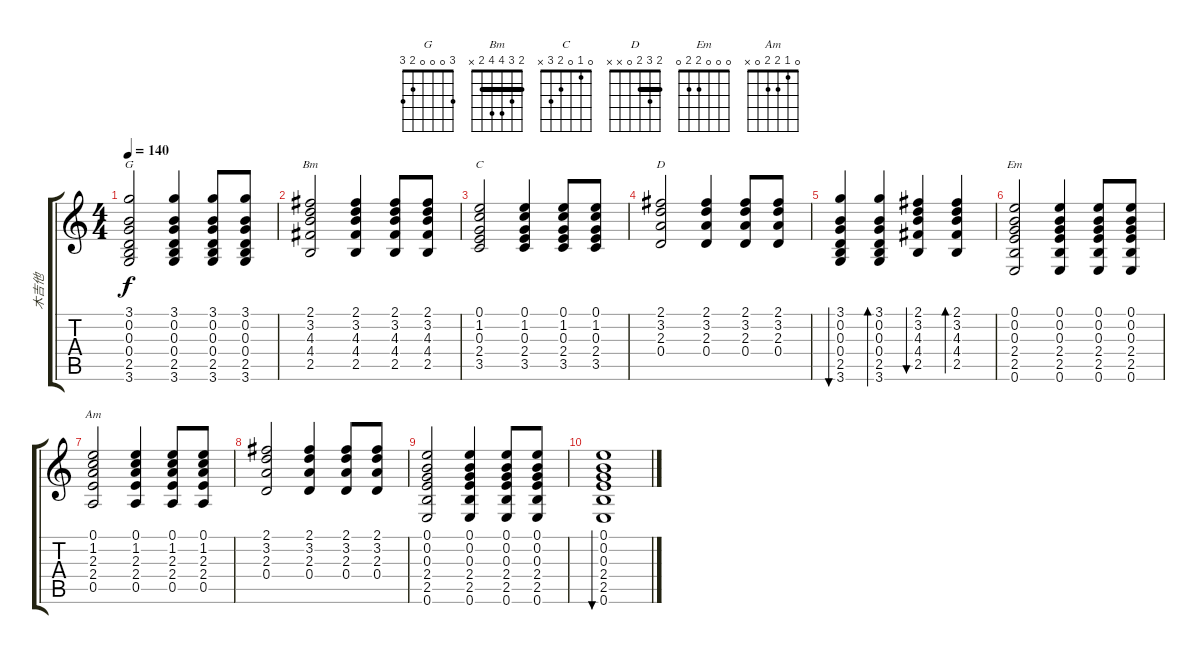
\track ("木吉他" "木吉他") {instrument acousticguitarsteel}
\staff {score tabs}
\tuning (E4 B3 G3 D3 A2 E2) {hide}
\chord ("G" 3 0 0 0 2 3)
\chord ("Bm" 2 3 4 4 2 x) {barre 2}
\chord ("C" 0 1 0 2 3 x)
\chord ("D" 2 3 2 0 x x) {barre 2}
\chord ("Em" 0 0 0 2 2 0)
\chord ("Am" 0 1 2 2 0 x)
\ts (4 4)
\tempo 140
\clef g2
\ks c
(3.1 0.2 0.3 0.4 2.5 3.6).2{ch "G" dy f} (3.1 0.2 0.3 0.4 2.5 3.6).4 (3.1 0.2 0.3 0.4 2.5 3.6).8 (3.1 0.2 0.3 0.4 2.5 3.6).8 |
(2.1 3.2 4.3 4.4 2.5).2{ch "Bm"} (2.1 3.2 4.3 4.4 2.5).4 (2.1 3.2 4.3 4.4 2.5).8 (2.1 3.2 4.3 4.4 2.5).8 |
(0.1 1.2 0.3 2.4 3.5).2{ch "C"} (0.1 1.2 0.3 2.4 3.5).4 (0.1 1.2 0.3 2.4 3.5).8 (0.1 1.2 0.3 2.4 3.5).8 |
(2.1 3.2 2.3 0.4).2{ch "D"} (2.1 3.2 2.3 0.4).4 (2.1 3.2 2.3 0.4).8 (2.1 3.2 2.3 0.4).8 |
(3.1 0.2 0.3 0.4 2.5 3.6).4{bu 120} (3.1 0.2 0.3 0.4 2.5 3.6).4{bd 120} (2.1 3.2 4.3 4.4 2.5).4{bu 120} (2.1 3.2 4.3 4.4 2.5).4{bd 120} |
(0.1 0.2 0.3 2.4 2.5 0.6).2{ch "Em"} (0.1 0.2 0.3 2.4 2.5 0.6).4 (0.1 0.2 0.3 2.4 2.5 0.6).8 (0.1 0.2 0.3 2.4 2.5 0.6).8 |
(0.1 1.2 2.3 2.4 0.5).2{ch "Am"} (0.1 1.2 2.3 2.4 0.5).4 (0.1 1.2 2.3 2.4 0.5).8 (0.1 1.2 2.3 2.4 0.5).8 |
(2.1 3.2 2.3 0.4).2 (2.1 3.2 2.3 0.4).4 (2.1 3.2 2.3 0.4).8 (2.1 3.2 2.3 0.4).8 |
(0.1 0.2 0.3 2.4 2.5 0.6).2 (0.1 0.2 0.3 2.4 2.5 0.6).4 (0.1 0.2 0.3 2.4 2.5 0.6).8 (0.1 0.2 0.3 2.4 2.5 0.6).8 |
(0.1 0.2 0.3 2.4 2.5 0.6).1{bu 60}
